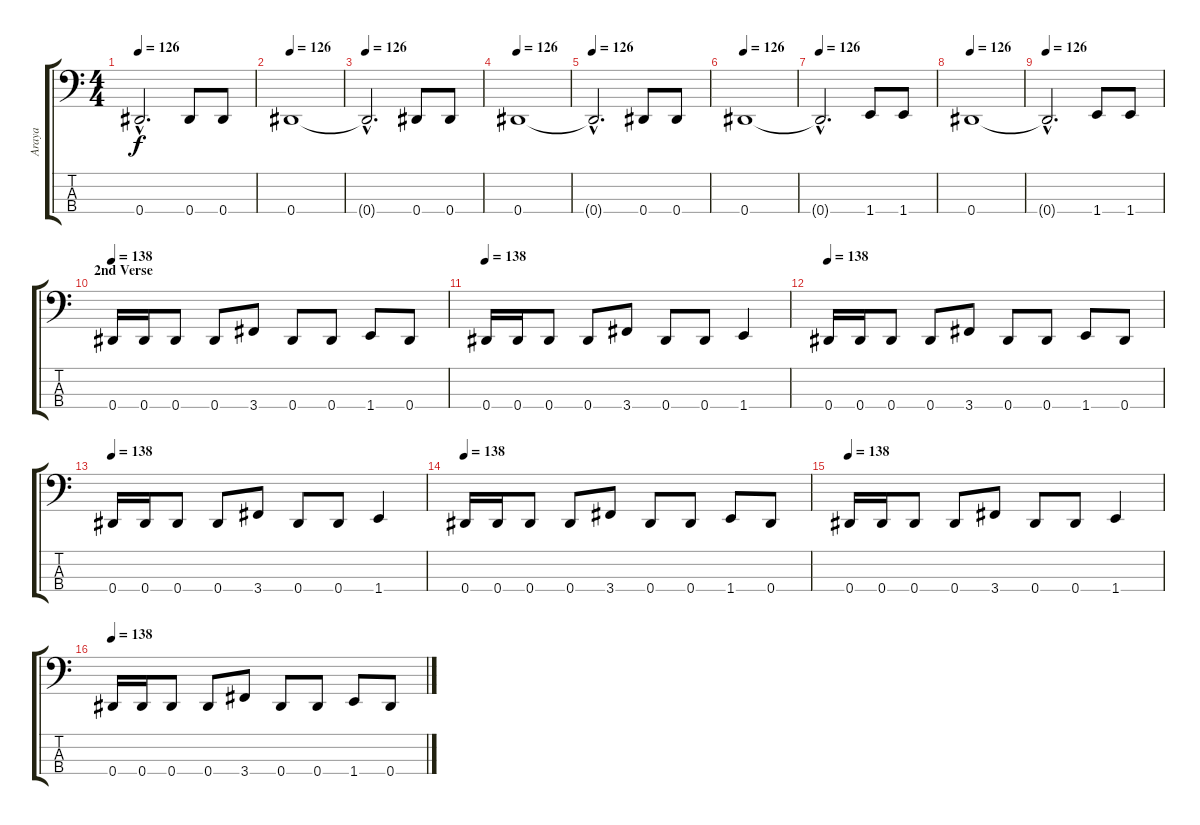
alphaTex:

\track ("Araya" "Araya") {instrument electricbasspick}
\staff {score tabs}
\tuning (Gb2 Db2 Ab1 Eb1) {hide}
\ts (4 4)
\tempo 126
\clef f4
\ks c
0.4{hac t}.2{d dy f} 0.4.8 0.4.8 |
\tempo 126
0.4.1 |
\tempo 126
0.4{hac t}.2{d} 0.4.8 0.4.8 |
\tempo 126
0.4.1 |
\tempo 126
0.4{hac t}.2{d} 0.4.8 0.4.8 |
\tempo 126
0.4.1 |
\tempo 126
0.4{hac t}.2{d} 1.4.8 1.4.8 |
\tempo 126
0.4.1 |
\tempo 126
0.4{hac t}.2{d} 1.4.8 1.4.8 |
\section ("" "2nd Verse")
\tempo 138
0.4.16 0.4.16 0.4.8 0.4.8 3.4.8 0.4.8 0.4.8 1.4.8 0.4.8 |
\tempo 138
0.4.16 0.4.16 0.4.8 0.4.8 3.4.8 0.4.8 0.4.8 1.4.4 |
\tempo 138
0.4.16 0.4.16 0.4.8 0.4.8 3.4.8 0.4.8 0.4.8 1.4.8 0.4.8 |
\tempo 138
0.4.16 0.4.16 0.4.8 0.4.8 3.4.8 0.4.8 0.4.8 1.4.4 |
\tempo 138
0.4.16 0.4.16 0.4.8 0.4.8 3.4.8 0.4.8 0.4.8 1.4.8 0.4.8 |
\tempo 138
0.4.16 0.4.16 0.4.8 0.4.8 3.4.8 0.4.8 0.4.8 1.4.4 |
\tempo 138
0.4.16 0.4.16 0.4.8 0.4.8 3.4.8 0.4.8 0.4.8 1.4.8 0.4.8
